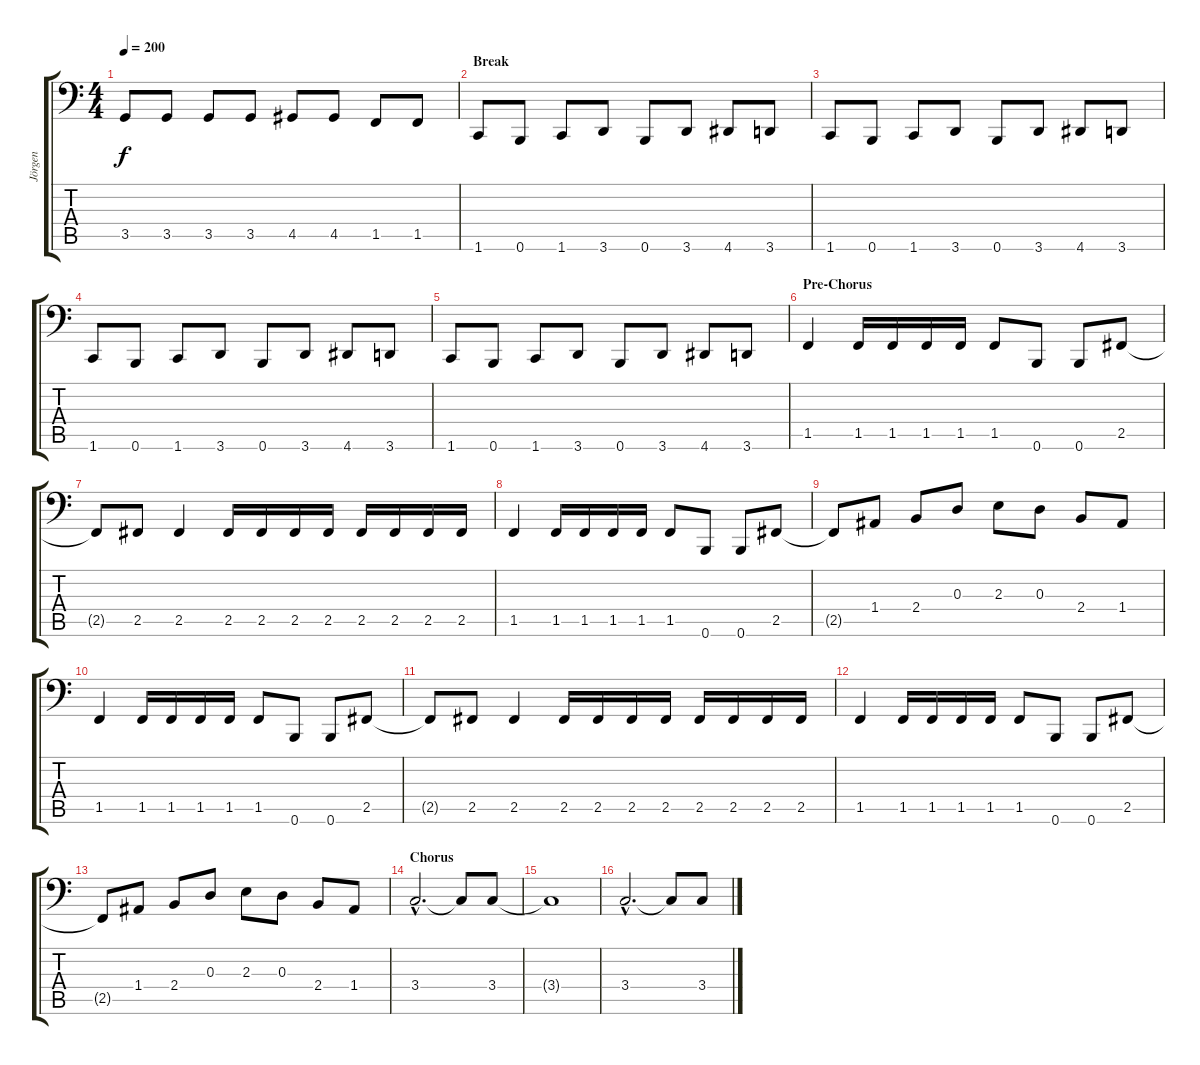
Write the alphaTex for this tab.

\track ("Jörgen" "Jörgen") {instrument electricbasspick}
\staff {score tabs}
\tuning (B2 Gb2 D2 A1 E1 B0) {hide}
\ts (4 4)
\tempo 200
\clef f4
\ks c
3.5.8{dy f} 3.5.8 3.5.8 3.5.8 4.5.8 4.5.8 1.5.8 1.5.8 |
\section ("" "Break")
1.6.8 0.6.8 1.6.8 3.6.8 0.6.8 3.6.8 4.6.8 3.6.8 |
1.6.8 0.6.8 1.6.8 3.6.8 0.6.8 3.6.8 4.6.8 3.6.8 |
1.6.8 0.6.8 1.6.8 3.6.8 0.6.8 3.6.8 4.6.8 3.6.8 |
1.6.8 0.6.8 1.6.8 3.6.8 0.6.8 3.6.8 4.6.8 3.6.8 |
\section ("" "Pre-Chorus")
1.5.4 1.5.16 1.5.16 1.5.16 1.5.16 1.5.8 0.6.8 0.6.8 2.5.8 |
2.5{t}.8 2.5.8 2.5.4 2.5.16 2.5.16 2.5.16 2.5.16 2.5.16 2.5.16 2.5.16 2.5.16 |
1.5.4 1.5.16 1.5.16 1.5.16 1.5.16 1.5.8 0.6.8 0.6.8 2.5.8 |
2.5{t}.8 1.4.8 2.4.8 0.3.8 2.3.8 0.3.8 2.4.8 1.4.8 |
1.5.4 1.5.16 1.5.16 1.5.16 1.5.16 1.5.8 0.6.8 0.6.8 2.5.8 |
2.5{t}.8 2.5.8 2.5.4 2.5.16 2.5.16 2.5.16 2.5.16 2.5.16 2.5.16 2.5.16 2.5.16 |
1.5.4 1.5.16 1.5.16 1.5.16 1.5.16 1.5.8 0.6.8 0.6.8 2.5.8 |
2.5{t}.8 1.4.8 2.4.8 0.3.8 2.3.8 0.3.8 2.4.8 1.4.8 |
\section ("" "Chorus")
3.4{hac}.2{d} 3.4{t}.8 3.4.8 |
3.4{t}.1 |
3.4{hac}.2{d} 3.4{t}.8 3.4.8
